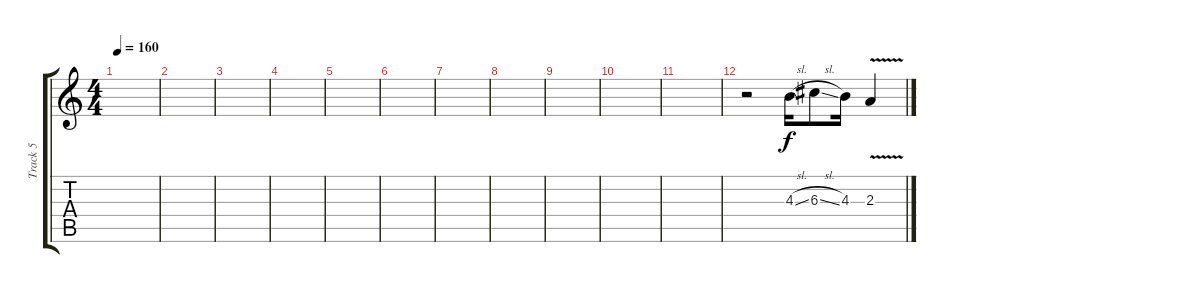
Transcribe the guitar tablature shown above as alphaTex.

\track ("Track 5" "Track 5") {instrument overdrivenguitar}
\staff {score tabs}
\tuning (E4 B3 G3 D3 A2 E2) {hide}
\ts (4 4)
\tempo 160
\clef g2
\ks c
|
|
|
|
|
|
|
|
|
|
|
r.2 4.3{sl}.16 6.3{sl}.8 4.3.16 2.3{v}.4
